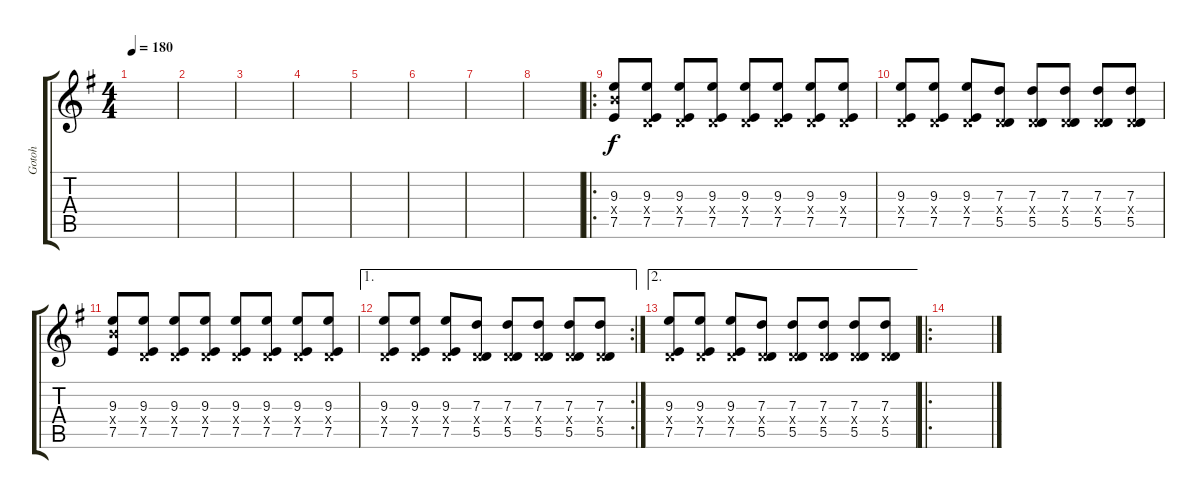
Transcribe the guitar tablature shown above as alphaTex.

\track ("Gotoh" "Gotoh") {instrument distortionguitar}
\staff {score tabs}
\tuning (E4 B3 G3 D3 A2 E2) {hide}
\ts (4 4)
\tempo 180
\clef g2
\ks g
|
|
|
|
|
|
|
|
\ro
(9.3 9.4{x} 7.5).8 (9.3 0.4{x} 7.5).8 (9.3 0.4{x} 7.5).8 (9.3 0.4{x} 7.5).8 (9.3 0.4{x} 7.5).8 (9.3 0.4{x} 7.5).8 (9.3 0.4{x} 7.5).8 (9.3 0.4{x} 7.5).8 |
(9.3 0.4{x} 7.5).8 (9.3 0.4{x} 7.5).8 (9.3 0.4{x} 7.5).8 (7.3 0.4{x} 5.5).8 (7.3 0.4{x} 5.5).8 (7.3 0.4{x} 5.5).8 (7.3 0.4{x} 5.5).8 (7.3 0.4{x} 5.5).8 |
(9.3 9.4{x} 7.5).8 (9.3 0.4{x} 7.5).8 (9.3 0.4{x} 7.5).8 (9.3 0.4{x} 7.5).8 (9.3 0.4{x} 7.5).8 (9.3 0.4{x} 7.5).8 (9.3 0.4{x} 7.5).8 (9.3 0.4{x} 7.5).8 |
\ae 1
\rc 2
(9.3 0.4{x} 7.5).8 (9.3 0.4{x} 7.5).8 (9.3 0.4{x} 7.5).8 (7.3 0.4{x} 5.5).8 (7.3 0.4{x} 5.5).8 (7.3 0.4{x} 5.5).8 (7.3 0.4{x} 5.5).8 (7.3 0.4{x} 5.5).8 |
\ae 2
(9.3 0.4{x} 7.5).8 (9.3 0.4{x} 7.5).8 (9.3 0.4{x} 7.5).8 (7.3 0.4{x} 5.5).8 (7.3 0.4{x} 5.5).8 (7.3 0.4{x} 5.5).8 (7.3 0.4{x} 5.5).8 (7.3 0.4{x} 5.5).8 |
\ro
